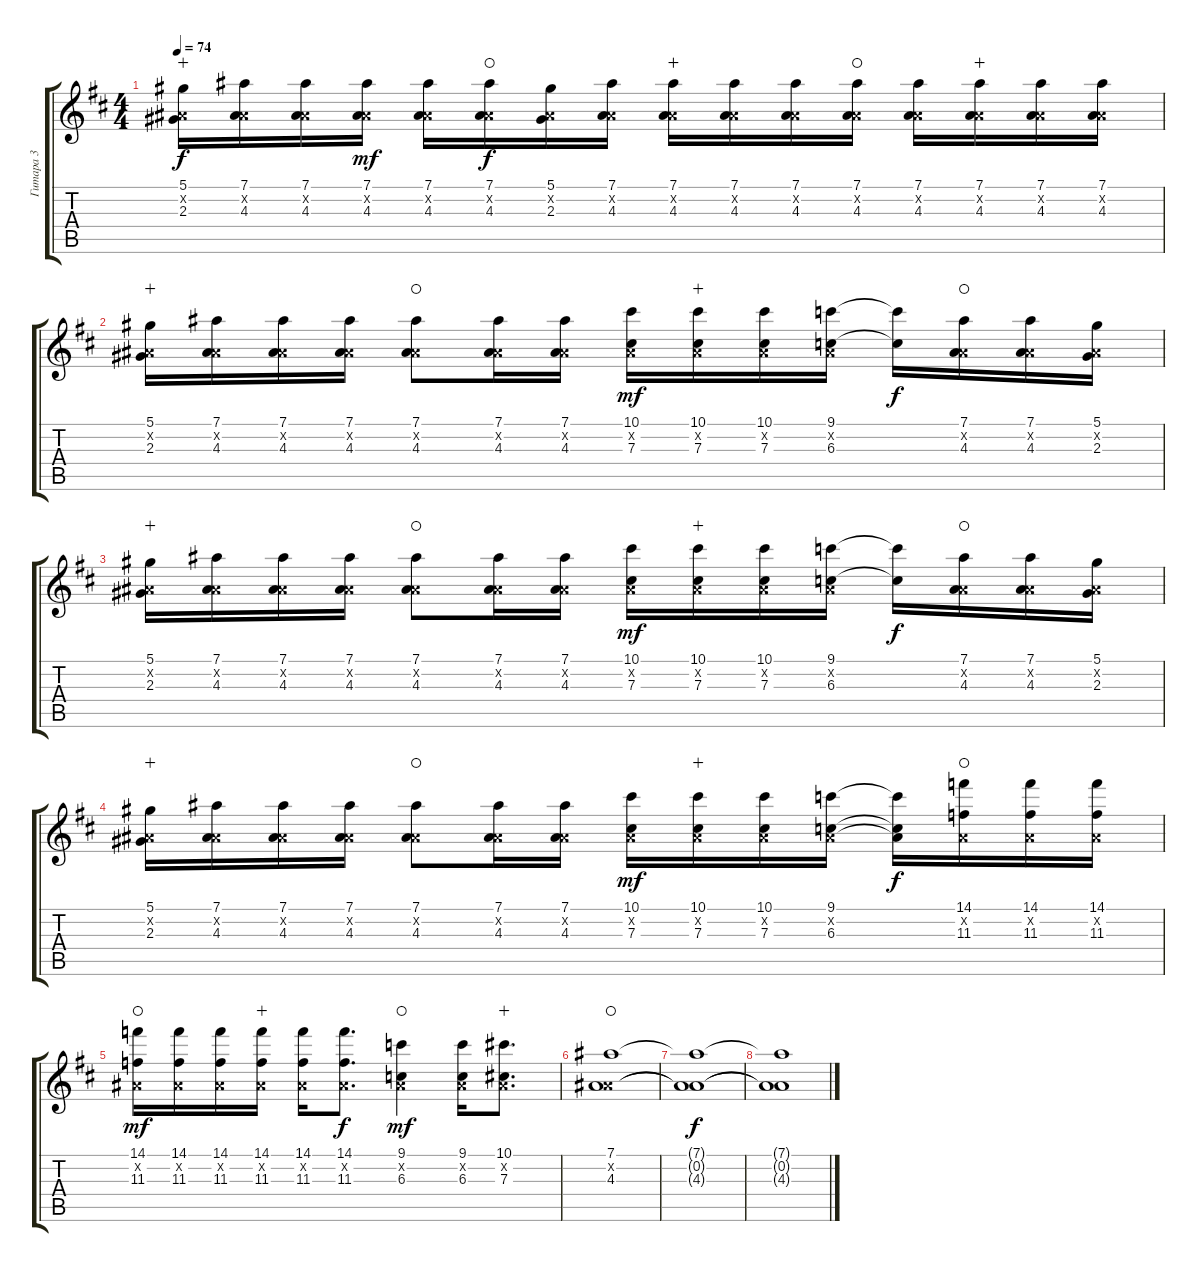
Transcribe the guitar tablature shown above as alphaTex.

\track ("Гитара 3" "Гитара 3") {instrument distortionguitar}
\staff {score tabs}
\tuning (Eb4 Bb3 Gb3 Db3 Ab2 Eb2) {hide}
\ts (4 4)
\tempo 74
\clef g2
\ks bminor
(5.1 0.2{x} 2.3).16{dy f wahc} (7.1 0.2{x} 4.3).16 (7.1 0.2{x} 4.3).16 (7.1 0.2{x} 4.3).16{dy mf} (7.1 0.2{x} 4.3).16 (7.1 0.2{x} 4.3).16{dy f waho} (5.1 0.2{x} 2.3).16 (7.1 0.2{x} 4.3).16 (7.1 0.2{x} 4.3).16{wahc} (7.1 0.2{x} 4.3).16 (7.1 0.2{x} 4.3).16 (7.1 0.2{x} 4.3).16{waho} (7.1 0.2{x} 4.3).16 (7.1 0.2{x} 4.3).16{wahc} (7.1 0.2{x} 4.3).16 (7.1 0.2{x} 4.3).16 |
(5.1 0.2{x} 2.3).16{wahc} (7.1 0.2{x} 4.3).16 (7.1 0.2{x} 4.3).16 (7.1 0.2{x} 4.3).16 (7.1 0.2{x} 4.3).8{waho} (7.1 0.2{x} 4.3).16 (7.1 0.2{x} 4.3).16 (10.1 0.2{x} 7.3).16{dy mf} (10.1 0.2{x} 7.3).16{wahc} (10.1 0.2{x} 7.3).16 (9.1 0.2{x} 6.3).16 (9.1{t} 6.3{t}).16{dy f} (7.1 0.2{x} 4.3).16{waho} (7.1 0.2{x} 4.3).16 (5.1 0.2{x} 2.3).16 |
(5.1 0.2{x} 2.3).16{wahc} (7.1 0.2{x} 4.3).16 (7.1 0.2{x} 4.3).16 (7.1 0.2{x} 4.3).16 (7.1 0.2{x} 4.3).8{waho} (7.1 0.2{x} 4.3).16 (7.1 0.2{x} 4.3).16 (10.1 0.2{x} 7.3).16{dy mf} (10.1 0.2{x} 7.3).16{wahc} (10.1 0.2{x} 7.3).16 (9.1 0.2{x} 6.3).16 (9.1{t} 6.3{t}).16{dy f} (7.1 0.2{x} 4.3).16{waho} (7.1 0.2{x} 4.3).16 (5.1 0.2{x} 2.3).16 |
(5.1 0.2{x} 2.3).16{wahc} (7.1 0.2{x} 4.3).16 (7.1 0.2{x} 4.3).16 (7.1 0.2{x} 4.3).16 (7.1 0.2{x} 4.3).8{waho} (7.1 0.2{x} 4.3).16 (7.1 0.2{x} 4.3).16 (10.1 0.2{x} 7.3).16{dy mf} (10.1 0.2{x} 7.3).16{wahc} (10.1 0.2{x} 7.3).16 (9.1 0.2{x} 6.3).16 (9.1{t} 0.2{t} 6.3{t}).16{dy f} (14.1 0.2{x} 11.3).16{waho} (14.1 0.2{x} 11.3).16 (14.1 0.2{x} 11.3).16 |
(14.1 0.2{x} 11.3).16{dy mf waho} (14.1 0.2{x} 11.3).16 (14.1 0.2{x} 11.3).16 (14.1 0.2{x} 11.3).16{wahc} (14.1 0.2{x} 11.3).16 (14.1 0.2{x} 11.3).8{d dy f} (9.1 0.2{x} 6.3).4{dy mf waho} (9.1 0.2{x} 6.3).16 (10.1 0.2{x} 7.3).8{d wahc} |
(7.1 0.2{x} 4.3).1{waho} |
(7.1{t} 0.2{t} 4.3{t}).1{dy f volume 0} |
(7.1{t} 0.2{t} 4.3{t}).1
